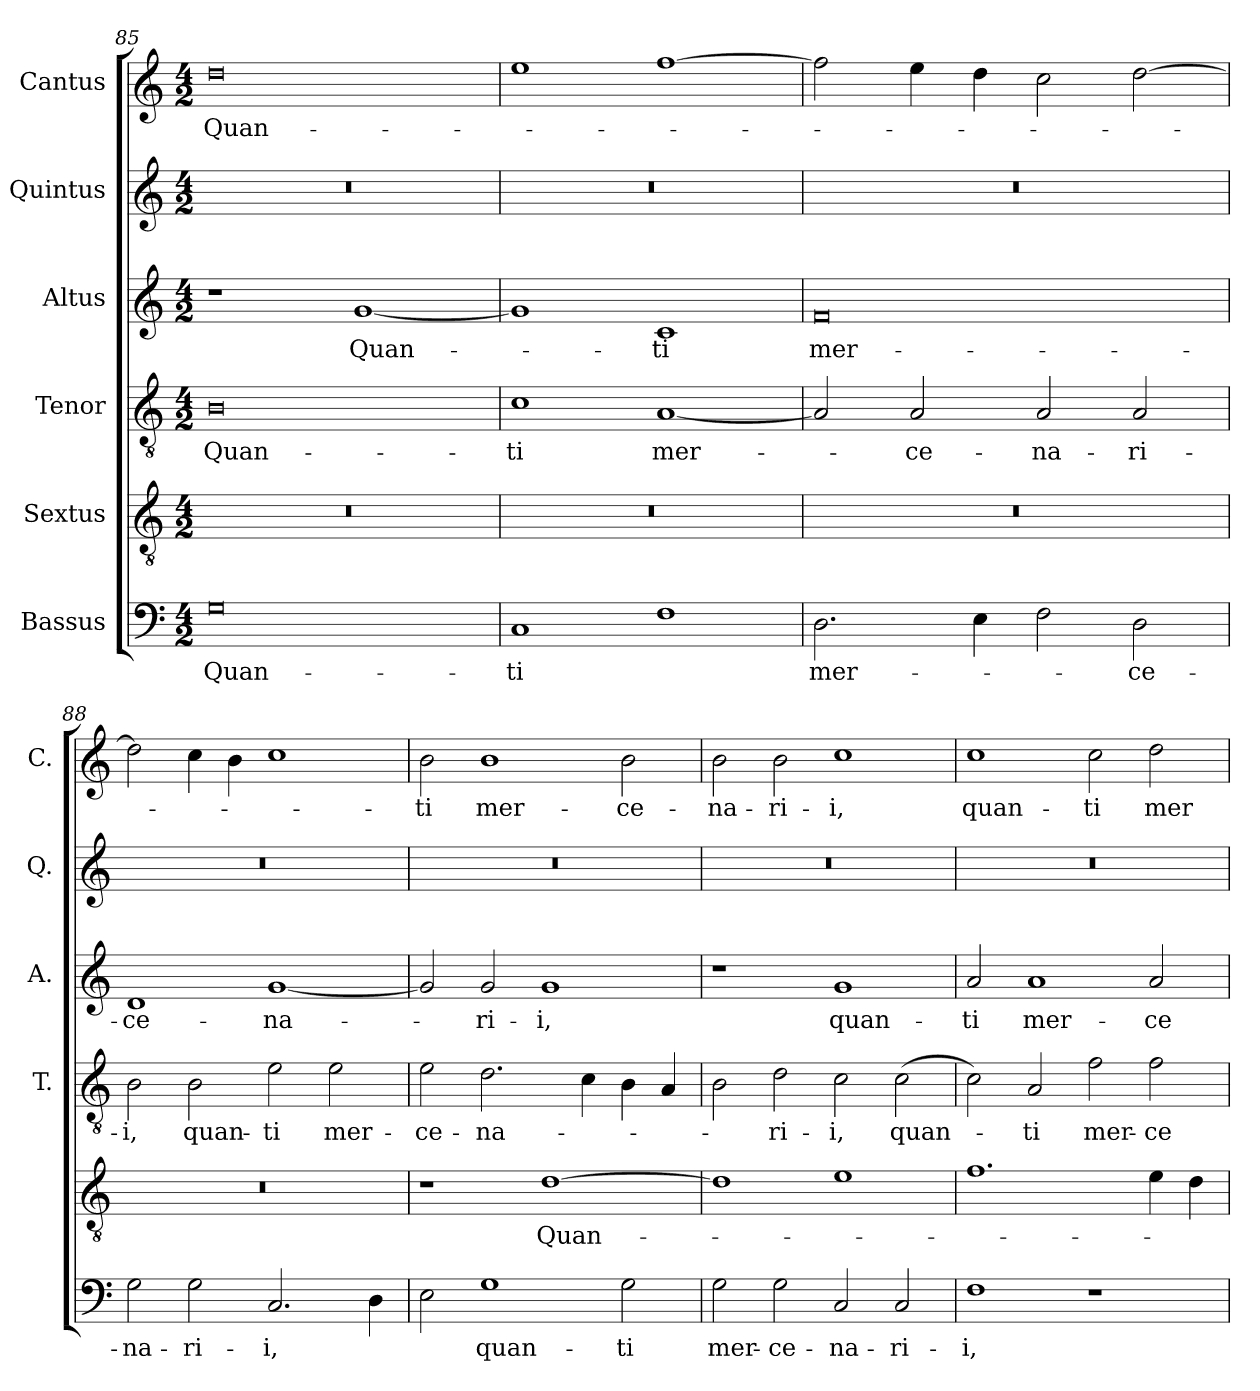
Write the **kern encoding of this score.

**kern	**text	**kern	**text	**kern	**text	**kern	**text	**kern	**kern	**text
*part6	*part6	*part5	*part5	*part4	*part4	*part3	*part3	*part2	*part1	*part1
*staff6	*staff6	*staff5	*staff5	*staff4	*staff4	*staff3	*staff3	*staff2	*staff1	*staff1
*I"Bassus	*	*I"Sextus	*	*I"Tenor	*	*I"Altus	*	*I"Quintus	*I"Cantus	*
*	*	*	*	*I'T.	*	*I'A.	*	*I'Q.	*I'C.	*
*clefF4	*	*clefGv2	*	*clefGv2	*	*clefG2	*	*clefG2	*clefG2	*
*k[]	*	*k[]	*	*k[]	*	*k[]	*	*k[]	*k[]	*
*M4/2	*	*M4/2	*	*M4/2	*	*M4/2	*	*M4/2	*M4/2	*
=85	=85	=85	=85	=85	=85	=85	=85	=85	=85	=85
!	!LO:LY:b	!	!	!	!LO:LY:b	!	!	!	!	!LO:LY:b
0G	Quan-	0r	.	0B	Quan-	1r	.	0r	0dd	Quan-
!	!	!	!	!	!	!	!LO:LY:b	!	!	!
.	.	.	.	.	.	[1g	Quan-	.	.	.
=86	=86	=86	=86	=86	=86	=86	=86	=86	=86	=86
!	!LO:LY:b	!	!	!	!LO:LY:b	!	!	!	!	!
1C	-ti	0r	.	1c	-ti	1g]	.	0r	1ee	.
!	!	!	!	!	!LO:LY:b	!	!LO:LY:b	!	!	!
1F	.	.	.	[1A	mer-	1c	-ti	.	[1ff	.
=87	=87	=87	=87	=87	=87	=87	=87	=87	=87	=87
!	!LO:LY:b	!	!	!	!	!	!LO:LY:b	!	!	!
2.D\	mer-	0r	.	2A/]	.	0f	mer-	0r	2ff\]	.
!	!	!	!	!	!LO:LY:b	!	!	!	!	!
.	.	.	.	2A/	-ce-	.	.	.	4ee\	.
4E\	.	.	.	.	.	.	.	.	4dd\	.
!	!	!	!	!	!LO:LY:b	!	!	!	!	!
2F\	.	.	.	2A/	-na-	.	.	.	2cc\	.
!	!LO:LY:b	!	!	!	!LO:LY:b	!	!	!	!	!
2D\	-ce-	.	.	2A/	-ri-	.	.	.	[2dd\	.
=88	=88	=88	=88	=88	=88	=88	=88	=88	=88	=88
!	!LO:LY:b	!	!	!	!LO:LY:b	!	!LO:LY:b	!	!	!
2G\	-na-	0r	.	2B\	-i,	1d	-ce-	0r	2dd\]	.
!	!LO:LY:b	!	!	!	!LO:LY:b	!	!	!	!	!
2G\	-ri-	.	.	2B\	quan-	.	.	.	4cc\	.
.	.	.	.	.	.	.	.	.	4b\	.
!	!LO:LY:b	!	!	!	!LO:LY:b	!	!LO:LY:b	!	!	!
2.C/	-i,	.	.	2e\	-ti	[1g	-na-	.	1cc	.
!	!	!	!	!	!LO:LY:b	!	!	!	!	!
.	.	.	.	2e\	mer-	.	.	.	.	.
4D\	.	.	.	.	.	.	.	.	.	.
=89	=89	=89	=89	=89	=89	=89	=89	=89	=89	=89
!	!	!	!	!	!LO:LY:b	!	!	!	!	!LO:LY:b
2E\	.	1r	.	2e\	-ce-	2g/]	.	0r	2b\	-ti
!	!LO:LY:b	!	!	!	!LO:LY:b	!	!LO:LY:b	!	!	!LO:LY:b
1G	quan-	.	.	2.d\	-na-	2g/	-ri-	.	1b	mer-
!	!	!	!LO:LY:b	!	!	!	!LO:LY:b	!	!	!
.	.	[1d	Quan-	.	.	1g	-i,	.	.	.
.	.	.	.	4c\	.	.	.	.	.	.
!	!LO:LY:b	!	!	!	!	!	!	!	!	!LO:LY:b
2G\	-ti	.	.	4B\	.	.	.	.	2b\	-ce-
.	.	.	.	4A/	.	.	.	.	.	.
=90	=90	=90	=90	=90	=90	=90	=90	=90	=90	=90
!	!LO:LY:b	!	!	!	!	!	!	!	!	!LO:LY:b
2G\	mer-	1d]	.	2B\	.	1r	.	0r	2b\	-na-
!	!LO:LY:b	!	!	!	!LO:LY:b	!	!	!	!	!LO:LY:b
2G\	-ce-	.	.	2d\	-ri-	.	.	.	2b\	-ri-
!	!LO:LY:b	!	!	!	!LO:LY:b	!	!LO:LY:b	!	!	!LO:LY:b
2C/	-na-	1e	.	2c\	-i,	1g	quan-	.	1cc	-i,
!	!LO:LY:b	!	!	!	!LO:LY:b	!	!	!	!	!
2C/	-ri-	.	.	(>2c\	quan-	.	.	.	.	.
=91	=91	=91	=91	=91	=91	=91	=91	=91	=91	=91
!	!LO:LY:b	!	!	!	!	!	!LO:LY:b	!	!	!LO:LY:b
1F	-i,	1.f	.	2c\)	.	2a/	-ti	0r	1cc	quan-
!	!	!	!	!	!LO:LY:b	!	!LO:LY:b	!	!	!
.	.	.	.	2A/	-ti	1a	mer-	.	.	.
!	!	!	!	!	!LO:LY:b	!	!	!	!	!LO:LY:b
1r	.	.	.	2f\	mer-	.	.	.	2cc\	-ti
!	!	!	!	!	!LO:LY:b	!	!LO:LY:b	!	!	!LO:LY:b
.	.	4e\	.	2f\	-ce-	2a/	-ce-	.	2dd\	mer-
.	.	4d\	.	.	.	.	.	.	.	.
=	=	=	=	=	=	=	=	=	=	=
*-	*-	*-	*-	*-	*-	*-	*-	*-	*-	*-
